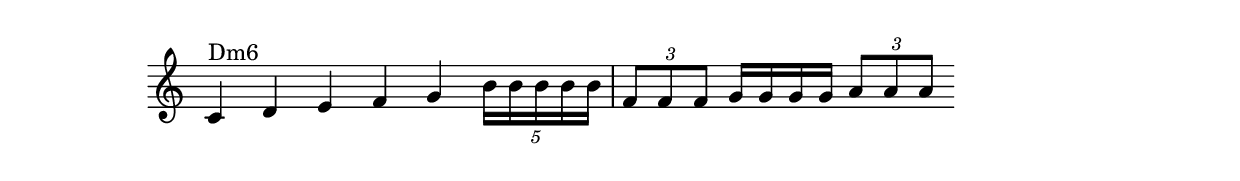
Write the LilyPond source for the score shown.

#(ly:set-option 'midi-extension "mid")
\version "2.12.3"
\include "english.ly"
\header{ 
}
%{
hi john

[Dm6]
1 2 3 4 5 77777 | 444 5555 666 |
%}
melody = {
\once \override Staff.TimeSignature #'stencil = ##f
\clef treble
\key c 
\major
\cadenzaOn
  c'4^"Dm6" d'4 e'4 f'4 g'4 \times 4/5{ b'16[ b'16 b'16 b'16 b'16] }  \bar "|"  \times 2/3{ f'8[ f'8 f'8] }  g'16[ g'16 g'16 g'16] \times 2/3{ a'8[ a'8 a'8] }  \bar "|" \bar "" \break 
 }
text = \lyricmode {
                    
}
\score{

<<
\new Voice = "one" {
\melody
}
\new Lyrics \lyricsto "one" \text
>>
\layout {
\context {
\Score
}
}
\midi {
\context {
\Score
tempoWholesPerMinute = #(ly:make-moment 200 4)
}
}
}